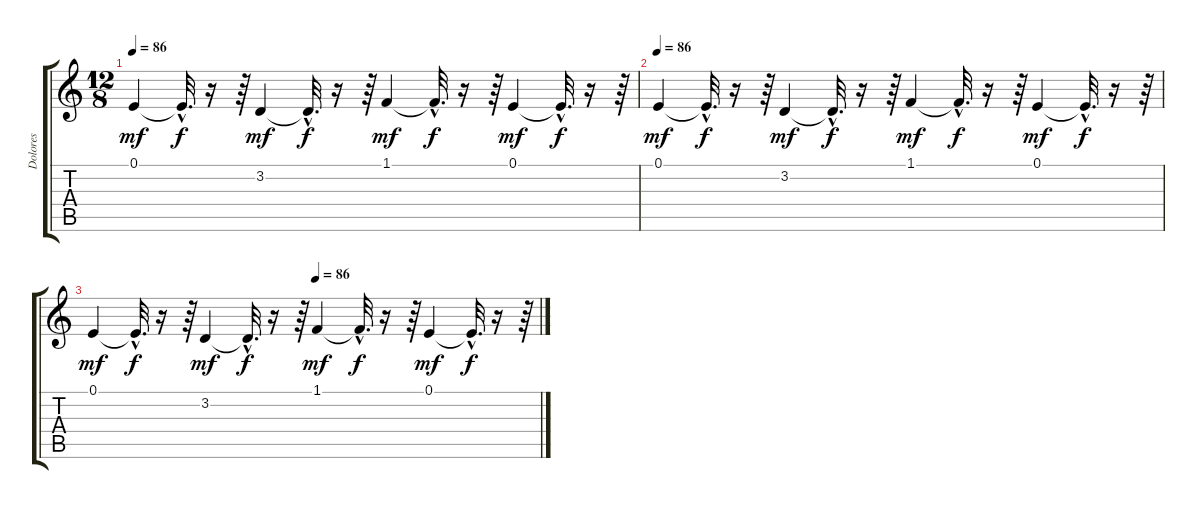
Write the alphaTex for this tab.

\track ("Dolores" "Dolores") {instrument panflute}
\staff {score tabs}
\tuning (E4 B3 G3 D3 A2 E2) {hide}
\ts (12 8)
\tempo 86
\clef g2
\ks c
0.1.4{dy mf} 0.1{hac t}.32{d dy f} r.16 r.64 3.2.4{dy mf} 3.2{hac t}.32{d dy f} r.16 r.64 1.1.4{dy mf} 1.1{hac t}.32{d dy f} r.16 r.64 0.1.4{dy mf} 0.1{hac t}.32{d dy f} r.16 r.64 |
\tempo 86
0.1.4{dy mf} 0.1{hac t}.32{d dy f} r.16 r.64 3.2.4{dy mf} 3.2{hac t}.32{d dy f} r.16 r.64 1.1.4{dy mf} 1.1{hac t}.32{d dy f} r.16 r.64 0.1.4{dy mf} 0.1{hac t}.32{d dy f} r.16 r.64 |
\tempo (86 0.5)
0.1.4{dy mf} 0.1{hac t}.32{d dy f} r.16 r.64 3.2.4{dy mf} 3.2{hac t}.32{d dy f} r.16 r.64 1.1.4{dy mf} 1.1{hac t}.32{d dy f} r.16 r.64 0.1.4{dy mf} 0.1{hac t}.32{d dy f} r.16 r.64
